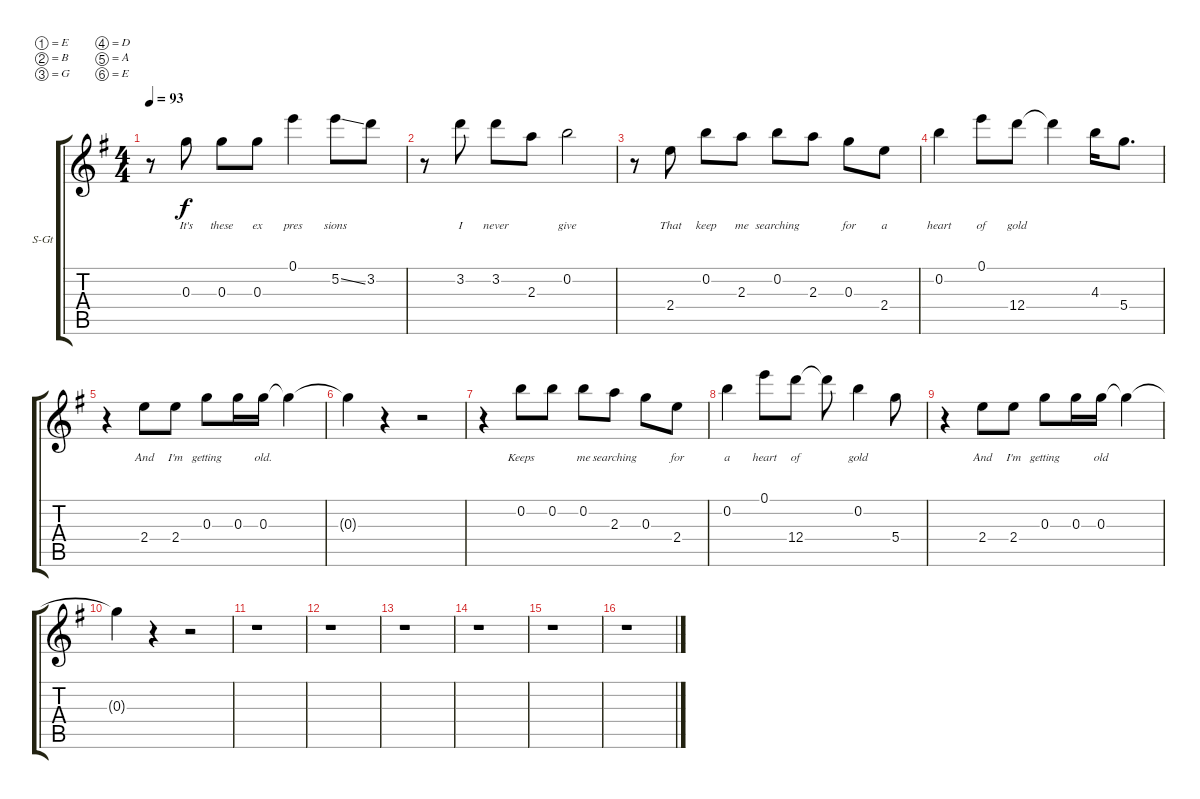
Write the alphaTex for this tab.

\bracketExtendMode groupsimilarinstruments
\firstSystemTrackNameOrientation horizontal
\otherSystemsTrackNameOrientation horizontal
\track ("Vocal" "S-Gt") {instrument choiraahs}
\staff {score tabs}
\tuning (E5 B4 G4 D4 A3 E3)
\displaytranspose 12
\ts (4 4)
\tempo 93
\clef g2
\ks g
r.8{dy f} 0.3.8{lyrics (0 "It's") lyrics (1 "") lyrics (2 "") lyrics (3 "") lyrics (4 "")} 0.3.8{lyrics (0 "these") lyrics (1 "") lyrics (2 "") lyrics (3 "") lyrics (4 "")} 0.3.8{lyrics (0 "ex") lyrics (1 "") lyrics (2 "") lyrics (3 "") lyrics (4 "")} 0.1.4{lyrics (0 "pres") lyrics (1 "") lyrics (2 "") lyrics (3 "") lyrics (4 "")} 5.2{ss}.8{lyrics (0 "sions") lyrics (1 "") lyrics (2 "") lyrics (3 "") lyrics (4 "")} 3.2.8{lyrics (0 " ") lyrics (1 "") lyrics (2 "") lyrics (3 "") lyrics (4 "")} |
r.8 3.2.8{lyrics (0 "I") lyrics (1 "") lyrics (2 "") lyrics (3 "") lyrics (4 "")} 3.2.8{lyrics (0 "never") lyrics (1 "") lyrics (2 "") lyrics (3 "") lyrics (4 "")} 2.3.8{lyrics (0 " ") lyrics (1 "") lyrics (2 "") lyrics (3 "") lyrics (4 "")} 0.2.2{lyrics (0 "give") lyrics (1 "") lyrics (2 "") lyrics (3 "") lyrics (4 "")} |
r.8 2.4.8{lyrics (0 "That") lyrics (1 "") lyrics (2 "") lyrics (3 "") lyrics (4 "")} 0.2.8{lyrics (0 "keep") lyrics (1 "") lyrics (2 "") lyrics (3 "") lyrics (4 "")} 2.3.8{lyrics (0 "me") lyrics (1 "") lyrics (2 "") lyrics (3 "") lyrics (4 "")} 0.2.8{lyrics (0 "searching") lyrics (1 "") lyrics (2 "") lyrics (3 "") lyrics (4 "")} 2.3.8{lyrics (0 " ") lyrics (1 "") lyrics (2 "") lyrics (3 "") lyrics (4 "")} 0.3.8{lyrics (0 "for") lyrics (1 "") lyrics (2 "") lyrics (3 "") lyrics (4 "")} 2.4.8{lyrics (0 "a") lyrics (1 "") lyrics (2 "") lyrics (3 "") lyrics (4 "")} |
0.2.4{lyrics (0 "heart") lyrics (1 "") lyrics (2 "") lyrics (3 "") lyrics (4 "")} 0.1.8{lyrics (0 "of") lyrics (1 "") lyrics (2 "") lyrics (3 "") lyrics (4 "")} 12.4.8{lyrics (0 "gold") lyrics (1 "") lyrics (2 "") lyrics (3 "") lyrics (4 "")} 12.4{t}.4 4.3.16{lyrics (0 " ") lyrics (1 "") lyrics (2 "") lyrics (3 "") lyrics (4 "")} 5.4.8{d lyrics (0 "") lyrics (1 "") lyrics (2 "") lyrics (3 "") lyrics (4 "")} |
r.4 2.4.8{lyrics (0 "And") lyrics (1 "") lyrics (2 "") lyrics (3 "") lyrics (4 "")} 2.4.8{lyrics (0 "I'm") lyrics (1 "") lyrics (2 "") lyrics (3 "") lyrics (4 "")} 0.3.8{lyrics (0 "getting") lyrics (1 "") lyrics (2 "") lyrics (3 "") lyrics (4 "")} 0.3.16{lyrics (0 " ") lyrics (1 "") lyrics (2 "") lyrics (3 "") lyrics (4 "")} 0.3.16{lyrics (0 "old.") lyrics (1 "") lyrics (2 "") lyrics (3 "") lyrics (4 "")} 0.3{t}.4 |
0.3{t}.4 r.4 r.2 |
r.4 0.2.8{lyrics (0 "Keeps") lyrics (1 "") lyrics (2 "") lyrics (3 "") lyrics (4 "")} 0.2.8{lyrics (0 " ") lyrics (1 "") lyrics (2 "") lyrics (3 "") lyrics (4 "")} 0.2.8{lyrics (0 "me") lyrics (1 "") lyrics (2 "") lyrics (3 "") lyrics (4 "")} 2.3.8{lyrics (0 "searching") lyrics (1 "") lyrics (2 "") lyrics (3 "") lyrics (4 "")} 0.3.8{lyrics (0 " ") lyrics (1 "") lyrics (2 "") lyrics (3 "") lyrics (4 "")} 2.4.8{lyrics (0 "for") lyrics (1 "") lyrics (2 "") lyrics (3 "") lyrics (4 "")} |
0.2.4{lyrics (0 "a") lyrics (1 "") lyrics (2 "") lyrics (3 "") lyrics (4 "")} 0.1.8{lyrics (0 "heart") lyrics (1 "") lyrics (2 "") lyrics (3 "") lyrics (4 "")} 12.4.8{lyrics (0 "of") lyrics (1 "") lyrics (2 "") lyrics (3 "") lyrics (4 "")} 12.4{t}.8 0.2.4{lyrics (0 "gold") lyrics (1 "") lyrics (2 "") lyrics (3 "") lyrics (4 "")} 5.4.8{lyrics (0 "") lyrics (1 "") lyrics (2 "") lyrics (3 "") lyrics (4 "")} |
r.4 2.4.8{lyrics (0 "And") lyrics (1 "") lyrics (2 "") lyrics (3 "") lyrics (4 "")} 2.4.8{lyrics (0 "I'm") lyrics (1 "") lyrics (2 "") lyrics (3 "") lyrics (4 "")} 0.3.8{lyrics (0 "getting") lyrics (1 "") lyrics (2 "") lyrics (3 "") lyrics (4 "")} 0.3.16{lyrics (0 " ") lyrics (1 "") lyrics (2 "") lyrics (3 "") lyrics (4 "")} 0.3.16{lyrics (0 "old") lyrics (1 "") lyrics (2 "") lyrics (3 "") lyrics (4 "")} 0.3{t}.4 |
0.3{t}.4 r.4 r.2 |
r.1 |
r.1 |
r.1 |
r.1 |
r.1 |
r.1
